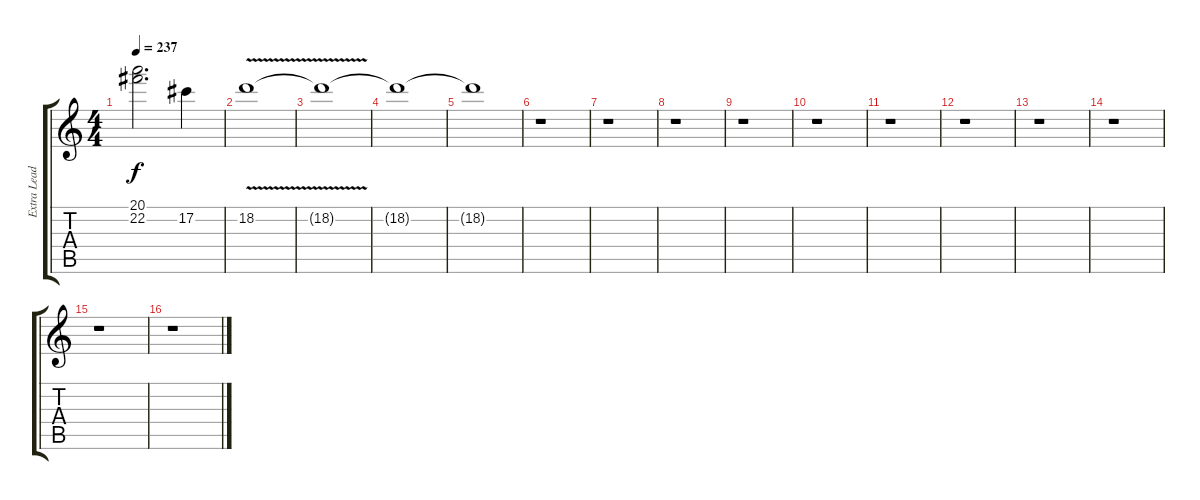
\track ("Extra Lead" "Extra Lead") {instrument distortionguitar}
\staff {score tabs}
\tuning (Db4 Ab3 E3 B2 Gb2 B1) {hide}
\ts (4 4)
\tempo 237
\clef g2
\ks c
(20.1{t} 22.2{t}).2{d dy f} 17.2.4 |
18.2{v}.1 |
18.2{t}.1 |
18.2{t}.1 |
18.2{t}.1 |
r.1 |
r.1 |
r.1 |
r.1 |
r.1 |
r.1 |
r.1 |
r.1 |
r.1 |
r.1 |
r.1
